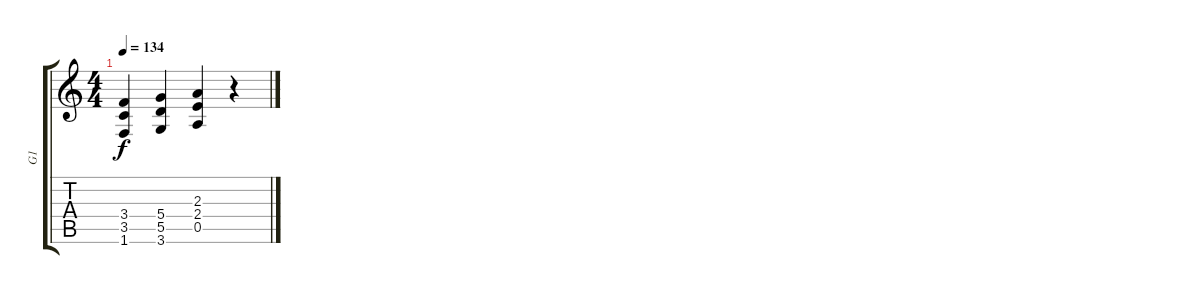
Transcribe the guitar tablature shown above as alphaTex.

\track ("G1" "G1") {instrument distortionguitar}
\staff {score tabs}
\tuning (E4 B3 G3 D3 A2 E2) {hide}
\ts (4 4)
\tempo 134
\clef g2
\ks c
(3.4 3.5 1.6).4{dy f} (5.4 5.5 3.6).4 (2.3 2.4 0.5).4 r.4
